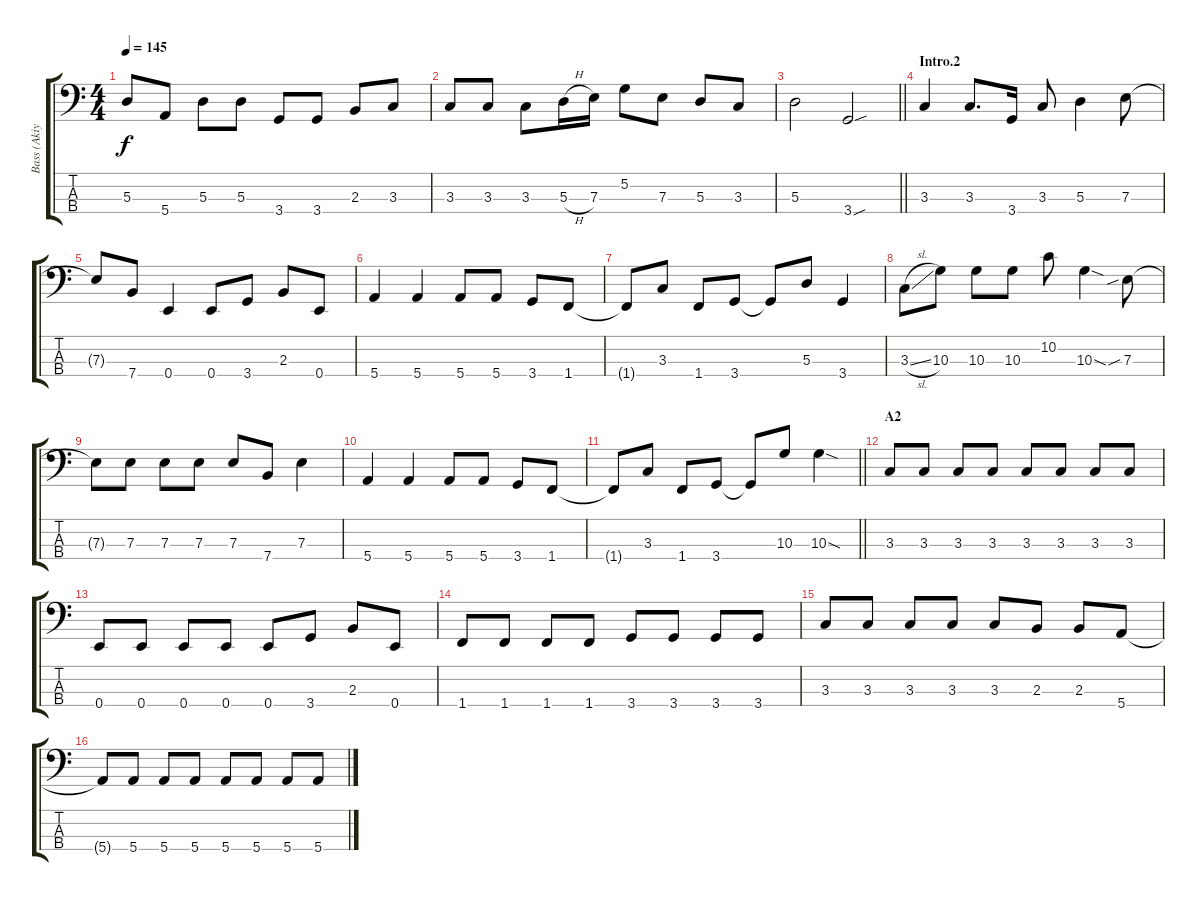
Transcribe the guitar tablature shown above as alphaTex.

\track ("Bass (Akiyama Mio)" "Bass (Akiy") {instrument electricbassfinger}
\staff {score tabs}
\tuning (G2 D2 A1 E1) {hide}
\ts (4 4)
\tempo 145
\clef f4
\ks c
5.3.8{dy f} 5.4.8 5.3.8 5.3.8 3.4.8 3.4.8 2.3.8 3.3.8 |
3.3.8 3.3.8 3.3.8 5.3{h}.16 7.3.16 5.2.8 7.3.8 5.3.8 3.3.8 |
\barLineRight lightlight
5.3.2 3.4{sou}.2 |
\section ("" "Intro.2")
3.3.4 3.3.8{d} 3.4.16 3.3.8 5.3.4 7.3.8 |
7.3{t}.8 7.4.8 0.4.4 0.4.8 3.4.8 2.3.8 0.4.8 |
5.4.4 5.4.4 5.4.8 5.4.8 3.4.8 1.4.8 |
1.4{t}.8 3.3.8 1.4.8 3.4.8 3.4{t}.8 5.3.8 3.4.4 |
3.3{sl}.8 10.3.8 10.3.8 10.3.8 10.2.8 10.3{sod}.4 7.3{sib}.8 |
7.3{t}.8 7.3.8 7.3.8 7.3.8 7.3.8 7.4.8 7.3.4 |
5.4.4 5.4.4 5.4.8 5.4.8 3.4.8 1.4.8 |
\barLineRight lightlight
1.4{t}.8 3.3.8 1.4.8 3.4.8 3.4{t}.8 10.3.8 10.3{sod}.4 |
\section ("" "A2")
3.3.8 3.3.8 3.3.8 3.3.8 3.3.8 3.3.8 3.3.8 3.3.8 |
0.4.8 0.4.8 0.4.8 0.4.8 0.4.8 3.4.8 2.3.8 0.4.8 |
1.4.8 1.4.8 1.4.8 1.4.8 3.4.8 3.4.8 3.4.8 3.4.8 |
3.3.8 3.3.8 3.3.8 3.3.8 3.3.8 2.3.8 2.3.8 5.4.8 |
5.4{t}.8 5.4.8 5.4.8 5.4.8 5.4.8 5.4.8 5.4.8 5.4.8
